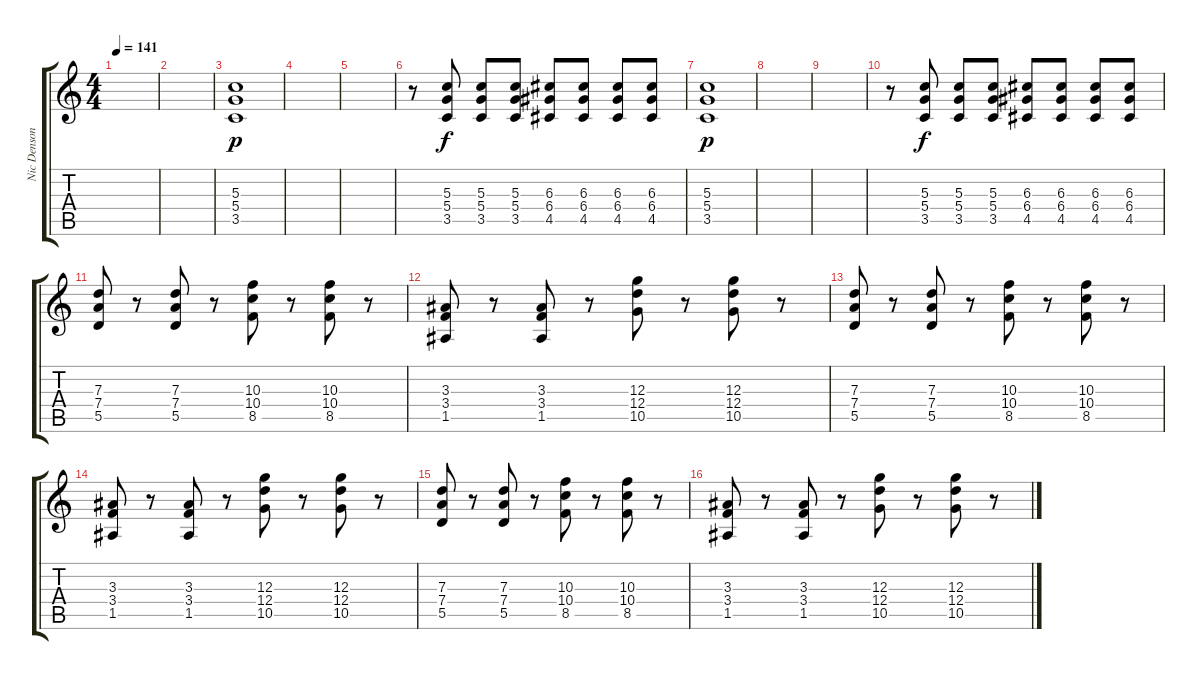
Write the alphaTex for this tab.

\track ("Nic Denson (Rhythm Guitar)" "Nic Denson") {instrument overdrivenguitar}
\staff {score tabs}
\tuning (E4 B3 G3 D3 A2 E2) {hide}
\ts (4 4)
\tempo 141
\clef g2
\ks c
|
|
(5.3 5.4 3.5).1{dy p} |
|
|
r.8 (5.3 5.4 3.5).8{dy f} (5.3 5.4 3.5).8 (5.3 5.4 3.5).8 (6.3 6.4 4.5).8 (6.3 6.4 4.5).8 (6.3 6.4 4.5).8 (6.3 6.4 4.5).8 |
(5.3 5.4 3.5).1{dy p} |
|
|
r.8 (5.3 5.4 3.5).8{dy f} (5.3 5.4 3.5).8 (5.3 5.4 3.5).8 (6.3 6.4 4.5).8 (6.3 6.4 4.5).8 (6.3 6.4 4.5).8 (6.3 6.4 4.5).8 |
(7.3 7.4 5.5).8 r.8 (7.3 7.4 5.5).8 r.8 (10.3 10.4 8.5).8 r.8 (10.3 10.4 8.5).8 r.8 |
(3.3 3.4 1.5).8 r.8 (3.3 3.4 1.5).8 r.8 (12.3 12.4 10.5).8 r.8 (12.3 12.4 10.5).8 r.8 |
(7.3 7.4 5.5).8 r.8 (7.3 7.4 5.5).8 r.8 (10.3 10.4 8.5).8 r.8 (10.3 10.4 8.5).8 r.8 |
(3.3 3.4 1.5).8 r.8 (3.3 3.4 1.5).8 r.8 (12.3 12.4 10.5).8 r.8 (12.3 12.4 10.5).8 r.8 |
(7.3 7.4 5.5).8 r.8 (7.3 7.4 5.5).8 r.8 (10.3 10.4 8.5).8 r.8 (10.3 10.4 8.5).8 r.8 |
(3.3 3.4 1.5).8 r.8 (3.3 3.4 1.5).8 r.8 (12.3 12.4 10.5).8 r.8 (12.3 12.4 10.5).8 r.8
